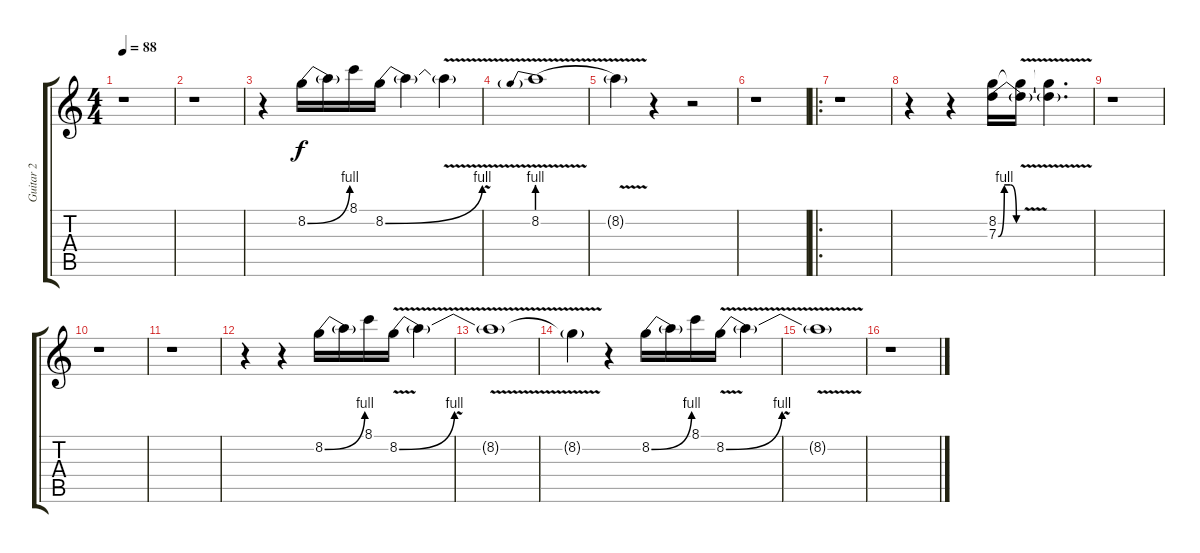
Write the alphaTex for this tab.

\track ("Guitar 2" "Guitar 2") {instrument distortionguitar}
\staff {score tabs}
\tuning (E4 B3 G3 D3 A2 E2) {hide}
\ts (4 4)
\tempo 88
\clef g2
\ks c
r.1{dy f instrument distortionguitar} |
r.1 |
r.4 8.2{be (bend 0 0 60 4)}.16 8.2{t}.16 8.1.16 8.2{be (bend 0 0 60 4)}.16 8.2{t}.4 8.2{v t}.4 |
8.2{be (prebend 0 4 60 4) v}.1 |
8.2{v t}.4 r.4 r.2 |
r.1 |
\ro
r.1 |
r.4 r.4 (8.2 7.3{be (custom 0 0 15 4 30 4 45 0 60 0)}).16 (8.2{v t} 7.3{v t}).16 (8.2{v t} 7.3{v t}).4{d} |
r.1 |
r.1 |
r.1 |
r.4 r.4 8.2{be (bend 0 0 60 4)}.16 8.2{t}.16 8.1.16 8.2{be (bend 0 0 60 4) v}.16 8.2{v t}.4 |
8.2{v t}.1 |
8.2{v t}.4 r.4 8.2{be (bend 0 0 60 4)}.16 8.2{t}.16 8.1.16 8.2{be (bend 0 0 60 4) v}.16 8.2{v t}.4 |
8.2{v t}.1 |
r.1
